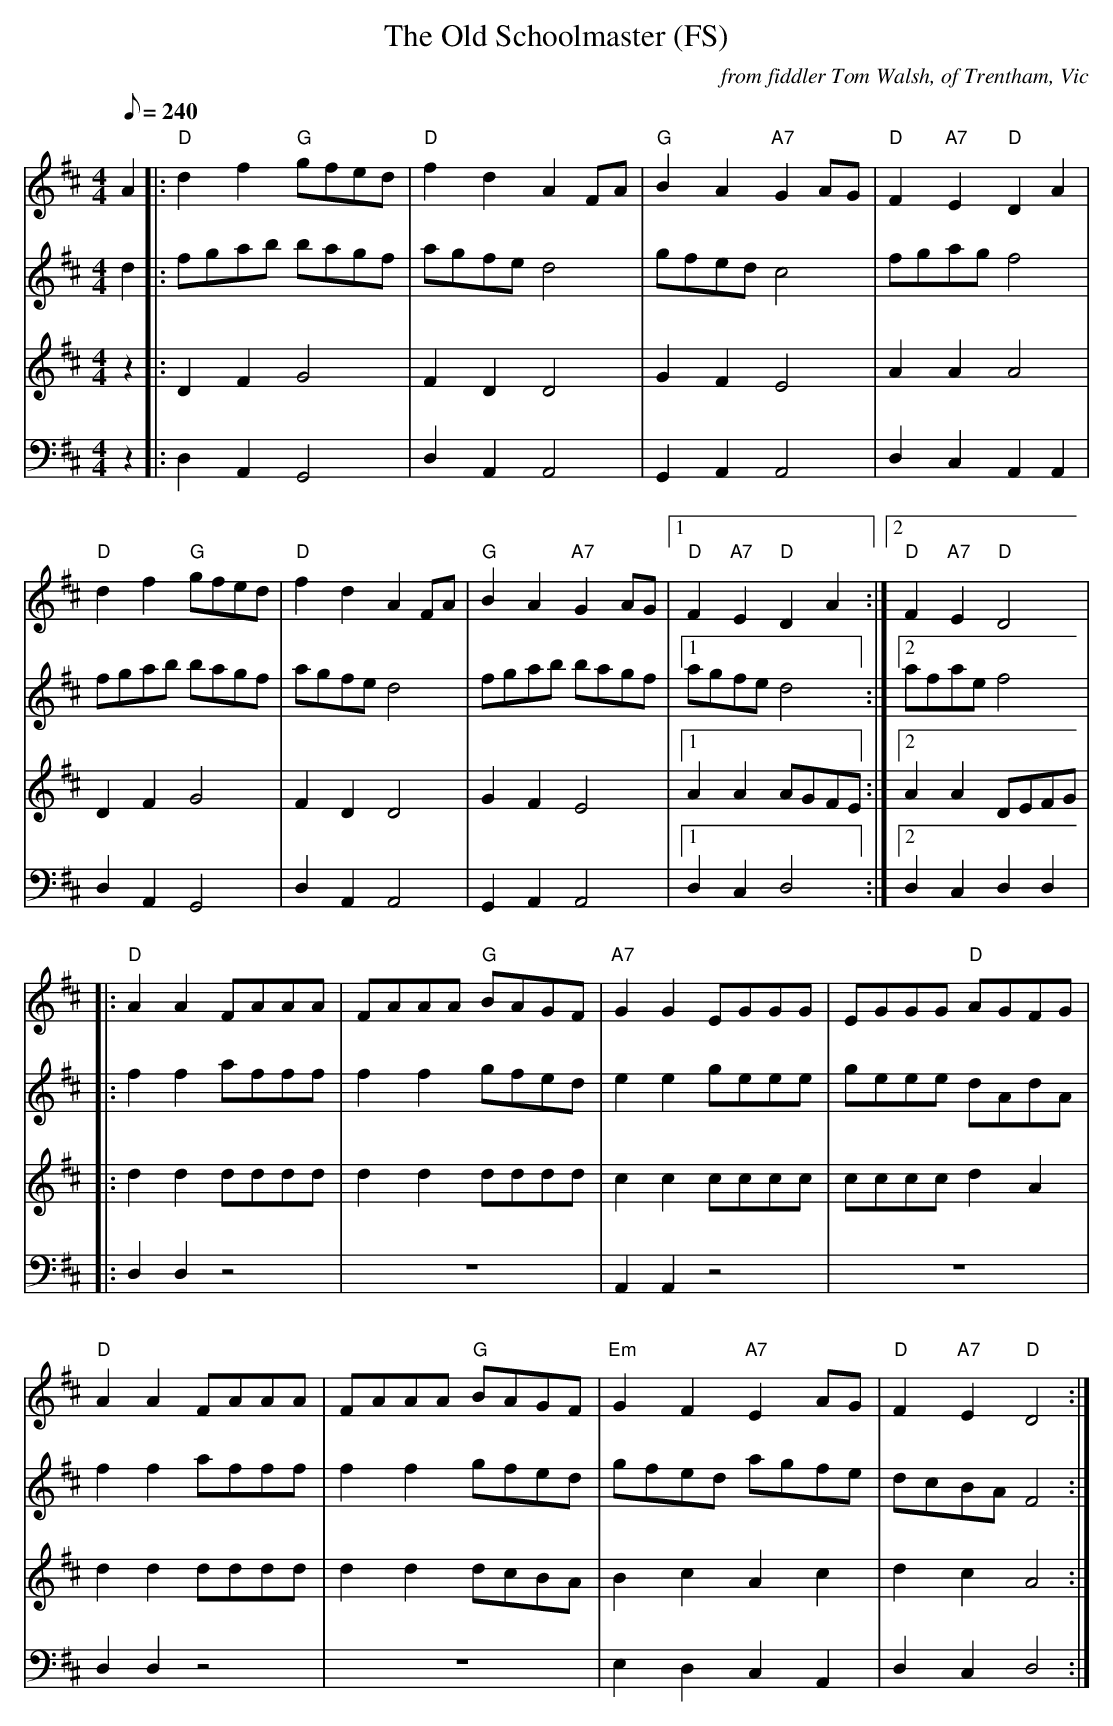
X:1
T:Old Schoolmaster (FS), The
M:4/4
L:1/8
Q:240
C:from fiddler Tom Walsh, of Trentham, Vic
K:D
V:1
A2|:"D"d2f2"G"gfed|"D"f2d2A2FA|"G"B2A2"A7"G2AG|"D"F2"A7"E2"D"D2A2|
"D"d2f2"G"gfed|"D"f2d2A2FA|"G"B2A2"A7"G2AG|1"D"F2"A7"E2"D"D2A2:|2"D"F2"A7"E2"D"D4|
|:"D"A2A2FAAA|FAAA "G"BAGF|"A7"G2G2EGGG|EGGG "D"AGFG|
"D"A2A2FAAA|FAAA "G"BAGF|"Em"G2F2"A7"E2AG|"D"F2"A7"E2"D"D4:|
V:2
d2|:fgab bagf|agfed4|gfedc4|fgagf4|
fgab bagf|agfed4|fgab bagf|1agfed4:|2afae f4|
|:f2f2afff|f2f2gfed|e2e2geee|geee dAdA|
f2f2afff|f2f2gfed|gfed agfe|dcBAF4:|
V:3
z2|:D2F2G4|F2D2D4|G2F2E4|A2A2A4|
D2F2G4|F2D2D4|G2F2E4|1A2A2AGFE:|2A2A2DEFG|
|:d2d2dddd|d2d2dddd|c2c2cccc|cccc d2A2|
d2d2dddd|d2d2dcBA|B2c2A2c2|d2c2A4:|
V:4 clef=bass
z2|:D,2A,,2G,,4|D,2A,,2 A,,4|G,,2A,,2A,,4|D,2C,2A,,2A,,2|
D,2A,,2G,,4|D,2A,,2 A,,4|G,,2A,,2A,,4|1D,2C,2D,4:|2D,2C,2D,2D,2|
|:D,2D,2z4|z8|A,,2A,,2z4|z8|
D,2D,2z4|z8|E,2D,2C,2A,,2|D,2C,2D,4:|
